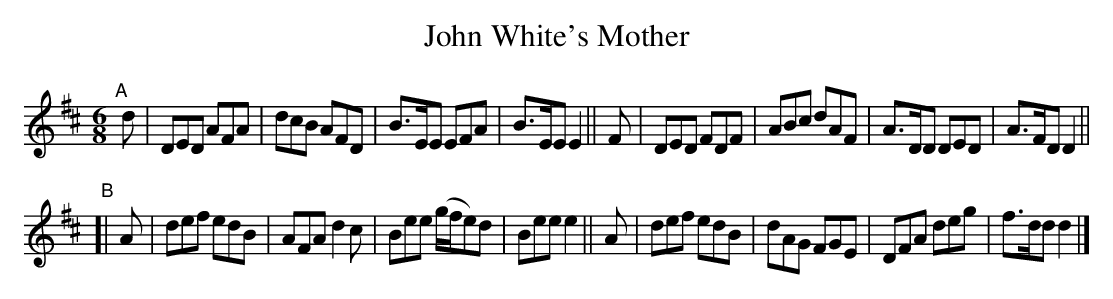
X:1
T: John White's Mother
M: 6/8
K: D
"^A"[|] d |\
DED AFA | dcB AFD | B>EE EFA | B>EE E2 || F |\
DED FDF | ABc dAF | A>DD DED | A>FD D2 ||
"^B"[| A |\
def edB | AFA d2c | Bee (g/f/e)d | Bee e2 || A |\
def edB | dAG FGE | DFA deg | f>dd d2 |]
